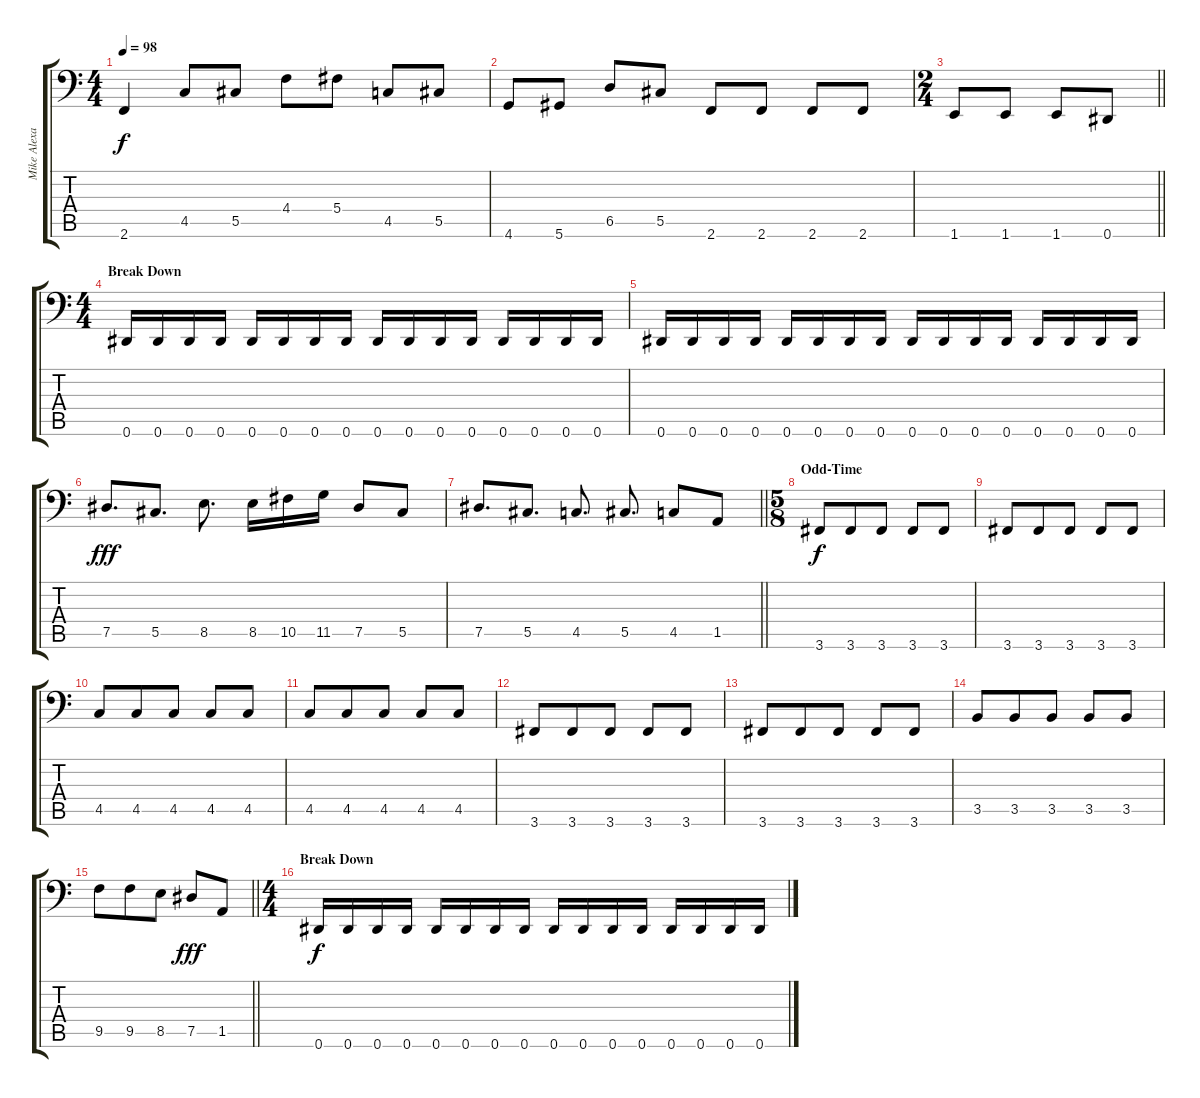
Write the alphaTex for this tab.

\track ("Mike Alexander" "Mike Alexa") {instrument electricbasspick}
\staff {score tabs}
\tuning (E3 B2 Gb2 Db2 Ab1 Eb1) {hide}
\ts (4 4)
\tempo 98
\clef f4
\ks c
2.6{t}.4{dy f} 4.5.8 5.5.8 4.4.8 5.4.8 4.5.8 5.5.8 |
4.6.8 5.6.8 6.5.8 5.5.8 2.6.8 2.6.8 2.6.8 2.6.8 |
\ts (2 4)
\barLineRight lightlight
1.6.8 1.6.8 1.6.8 0.6.8 |
\ts (4 4)
\section ("" "Break Down")
0.6.16 0.6.16 0.6.16 0.6.16 0.6.16 0.6.16 0.6.16 0.6.16 0.6.16 0.6.16 0.6.16 0.6.16 0.6.16 0.6.16 0.6.16 0.6.16 |
0.6.16 0.6.16 0.6.16 0.6.16 0.6.16 0.6.16 0.6.16 0.6.16 0.6.16 0.6.16 0.6.16 0.6.16 0.6.16 0.6.16 0.6.16 0.6.16 |
7.5.8{d dy fff} 5.5.8{d} 8.5.8{d} 8.5.16 10.5.16 11.5.16 7.5.8 5.5.8 |
\barLineRight lightlight
7.5.8{d} 5.5.8{d} 4.5.8{d} 5.5.8{d} 4.5.8 1.5.8 |
\ts (5 8)
\section ("" "Odd-Time")
3.6.8{dy f} 3.6.8 3.6.8 3.6.8 3.6.8 |
3.6.8 3.6.8 3.6.8 3.6.8 3.6.8 |
4.5.8 4.5.8 4.5.8 4.5.8 4.5.8 |
4.5.8 4.5.8 4.5.8 4.5.8 4.5.8 |
3.6.8 3.6.8 3.6.8 3.6.8 3.6.8 |
3.6.8 3.6.8 3.6.8 3.6.8 3.6.8 |
3.5.8 3.5.8 3.5.8 3.5.8 3.5.8 |
\barLineRight lightlight
9.5.8 9.5.8 8.5.8 7.5.8{dy fff} 1.5.8 |
\ts (4 4)
\section ("" "Break Down")
0.6.16{dy f} 0.6.16 0.6.16 0.6.16 0.6.16 0.6.16 0.6.16 0.6.16 0.6.16 0.6.16 0.6.16 0.6.16 0.6.16 0.6.16 0.6.16 0.6.16
